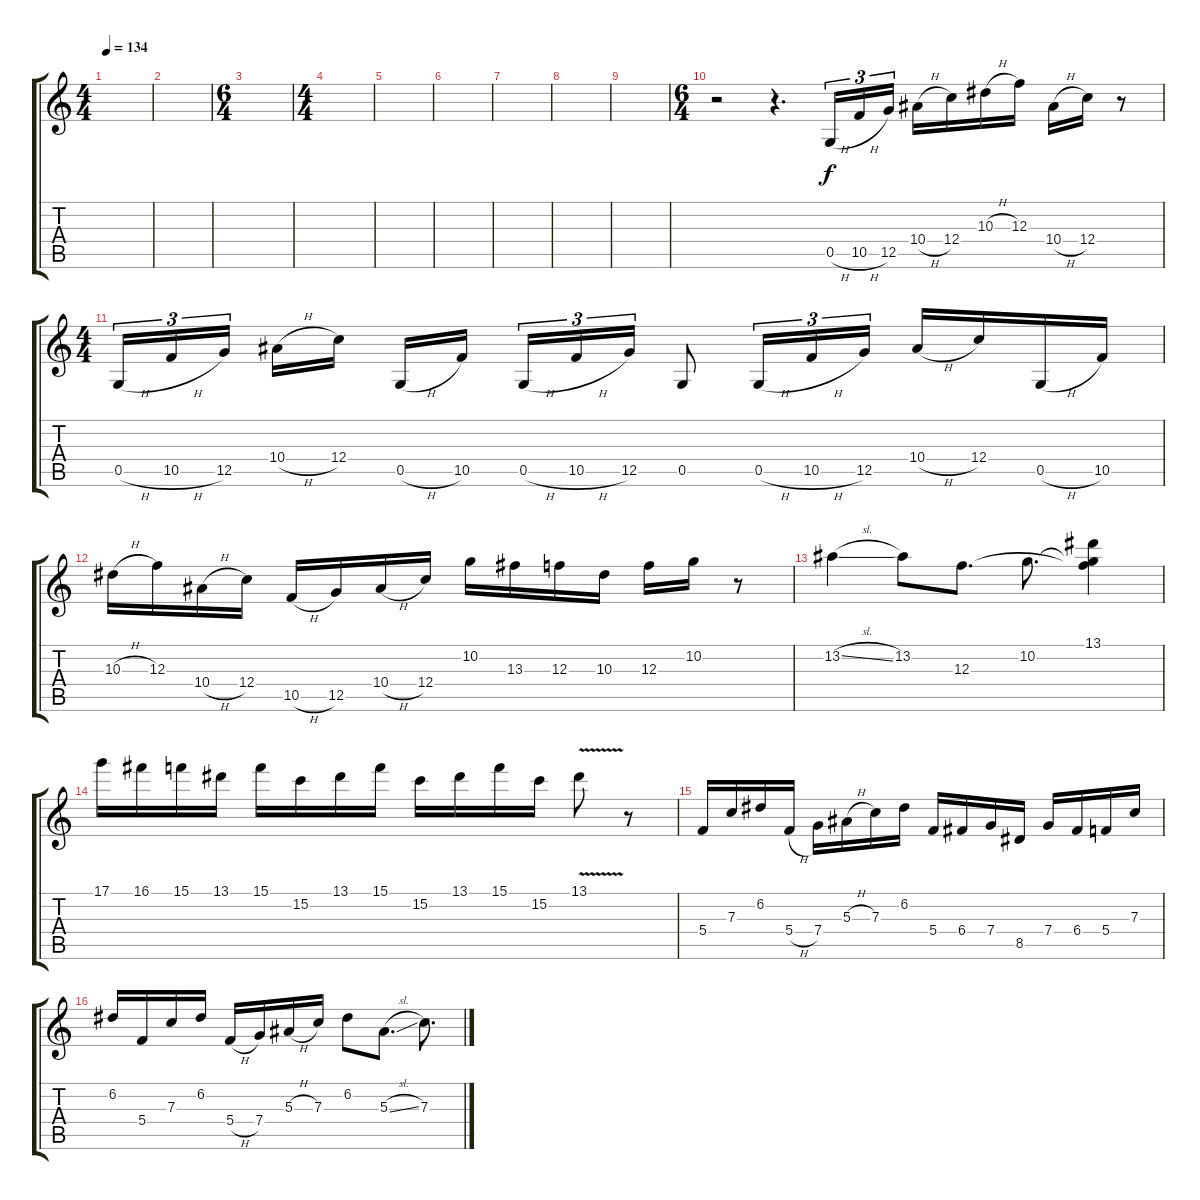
\track "" {instrument distortionguitar}
\staff {score tabs}
\tuning (D4 A3 F3 C3 G2 C2) {hide}
\ts (4 4)
\tempo 134
\clef g2
\ks c
|
|
\ts (6 4)
|
\ts (4 4)
|
|
|
|
|
|
\ts (6 4)
r.2{instrument overdrivenguitar} r.4{d} 0.5{h}.16{tu (3 2)} 10.5{h}.16{tu (3 2)} 12.5.16{tu (3 2) beam splitsecondary} 10.4{h}.16 12.4.16 10.3{h}.16 12.3.16 10.4{h}.16 12.4.16 r.8 |
\ts (4 4)
0.5{h}.16{tu (3 2)} 10.5{h}.16{tu (3 2)} 12.5.16{tu (3 2) beam splitsecondary} 10.4{h}.16 12.4.16 0.5{h}.16 10.5.16{beam splitsecondary} 0.5{h}.16{tu (3 2)} 10.5{h}.16{tu (3 2)} 12.5.16{tu (3 2)} 0.5.8 0.5{h}.16{tu (3 2)} 10.5{h}.16{tu (3 2)} 12.5.16{tu (3 2)} 10.4{h}.16 12.4.16 0.5{h}.16 10.5.16 |
10.3{h}.16 12.3.16 10.4{h}.16 12.4.16 10.5{h}.16 12.5.16 10.4{h}.16 12.4.16 10.2.16 13.3.16 12.3.16 10.3.16 12.3.16 10.2.16 r.8 |
13.2{sl}.4 13.2.8 12.3.8{d} 10.2.8{d} (13.1 10.2{t} 12.3{t}).4 |
17.1.16 16.1.16 15.1.16 13.1.16 15.1.16 15.2.16 13.1.16 15.1.16 15.2.16 13.1.16 15.1.16 15.2.16 13.1{v}.8 r.8 |
5.4.16 7.3.16 6.2.16 5.4{h}.16 7.4.16 5.3{h}.16 7.3.16 6.2.16 5.4.16 6.4.16 7.4.16 8.5.16 7.4.16 6.4.16 5.4.16 7.3.16 |
6.2.16 5.4.16 7.3.16 6.2.16 5.4{h}.16 7.4.16 5.3{h}.16 7.3.16 6.2.8 5.3{sl}.8{d} 7.3.8{d}
